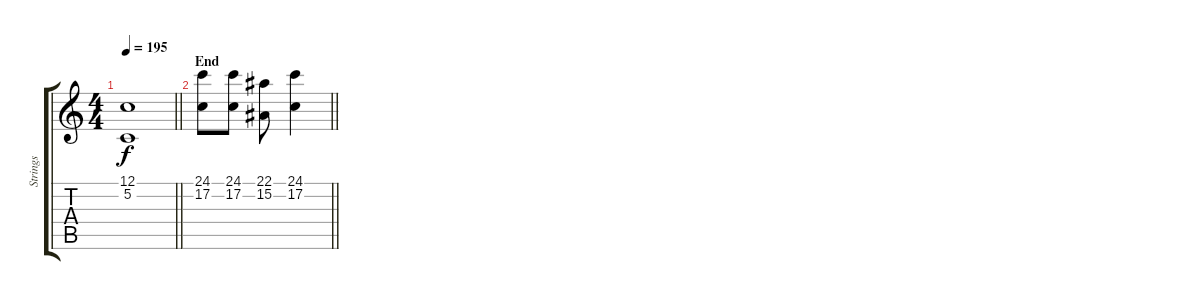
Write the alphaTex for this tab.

\track ("Strings" "Strings") {instrument stringensemble1}
\staff {score tabs}
\tuning (C4 G3 Eb3 Bb2 F2 C2) {hide}
\ts (4 4)
\tempo 195
\clef g2
\barLineRight lightlight
\ks c
(12.1 5.2).1{dy f} |
\section ("" "End")
\barLineRight lightlight
(24.1 17.2).8 (24.1 17.2).8 (22.1 15.2).8 (24.1 17.2).4
